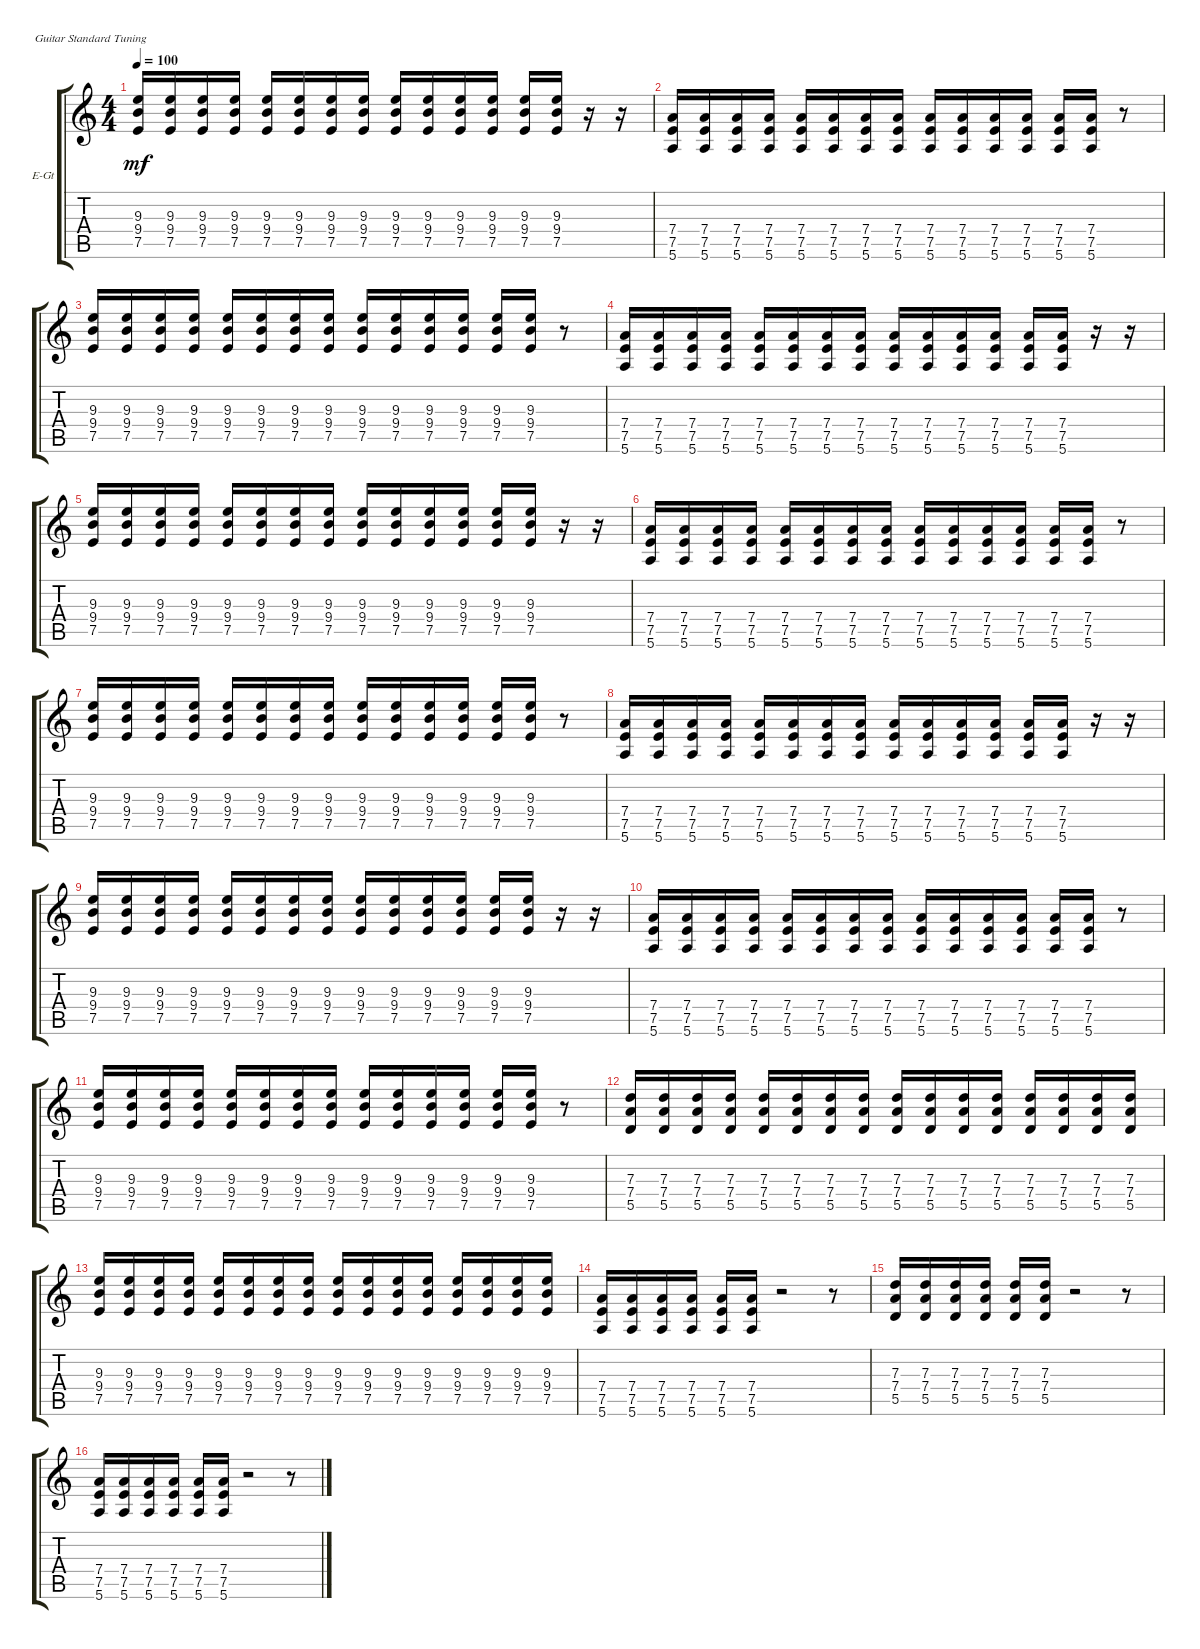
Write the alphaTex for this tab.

\bracketExtendMode groupsimilarinstruments
\firstSystemTrackNameOrientation horizontal
\otherSystemsTrackNameOrientation horizontal
\track ("Electric Guitar" "E-Gt") {instrument acousticgrandpiano}
\staff {score tabs}
\tuning (E4 B3 G3 D3 A2 E2)
\displaytranspose 12
\ts (4 4)
\tempo 100
\clef g2
\ks c
(7.5 9.4 9.3).16{dy mf} (7.5 9.4 9.3).16 (7.5 9.4 9.3).16 (7.5 9.4 9.3).16 (7.5 9.4 9.3).16 (7.5 9.4 9.3).16 (7.5 9.4 9.3).16 (7.5 9.4 9.3).16 (7.5 9.4 9.3).16 (7.5 9.4 9.3).16 (7.5 9.4 9.3).16 (7.5 9.4 9.3).16 (7.5 9.4 9.3).16 (7.5 9.4 9.3).16 r.16 r.16 |
(5.6 7.5 7.4).16 (5.6 7.5 7.4).16 (5.6 7.5 7.4).16 (5.6 7.5 7.4).16 (5.6 7.5 7.4).16 (5.6 7.5 7.4).16 (5.6 7.5 7.4).16 (5.6 7.5 7.4).16 (5.6 7.5 7.4).16 (5.6 7.5 7.4).16 (5.6 7.5 7.4).16 (5.6 7.5 7.4).16 (5.6 7.5 7.4).16 (5.6 7.5 7.4).16 r.8 |
(7.5 9.4 9.3).16 (7.5 9.4 9.3).16 (7.5 9.4 9.3).16 (7.5 9.4 9.3).16 (7.5 9.4 9.3).16 (7.5 9.4 9.3).16 (7.5 9.4 9.3).16 (7.5 9.4 9.3).16 (7.5 9.4 9.3).16 (7.5 9.4 9.3).16 (7.5 9.4 9.3).16 (7.5 9.4 9.3).16 (7.5 9.4 9.3).16 (7.5 9.4 9.3).16 r.8 |
(5.6 7.5 7.4).16 (5.6 7.5 7.4).16 (5.6 7.5 7.4).16 (5.6 7.5 7.4).16 (5.6 7.5 7.4).16 (5.6 7.5 7.4).16 (5.6 7.5 7.4).16 (5.6 7.5 7.4).16 (5.6 7.5 7.4).16 (5.6 7.5 7.4).16 (5.6 7.5 7.4).16 (5.6 7.5 7.4).16 (5.6 7.5 7.4).16 (5.6 7.5 7.4).16 r.16 r.16 |
(7.5 9.4 9.3).16 (7.5 9.4 9.3).16 (7.5 9.4 9.3).16 (7.5 9.4 9.3).16 (7.5 9.4 9.3).16 (7.5 9.4 9.3).16 (7.5 9.4 9.3).16 (7.5 9.4 9.3).16 (7.5 9.4 9.3).16 (7.5 9.4 9.3).16 (7.5 9.4 9.3).16 (7.5 9.4 9.3).16 (7.5 9.4 9.3).16 (7.5 9.4 9.3).16 r.16 r.16 |
(5.6 7.5 7.4).16 (5.6 7.5 7.4).16 (5.6 7.5 7.4).16 (5.6 7.5 7.4).16 (5.6 7.5 7.4).16 (5.6 7.5 7.4).16 (5.6 7.5 7.4).16 (5.6 7.5 7.4).16 (5.6 7.5 7.4).16 (5.6 7.5 7.4).16 (5.6 7.5 7.4).16 (5.6 7.5 7.4).16 (5.6 7.5 7.4).16 (5.6 7.5 7.4).16 r.8 |
(7.5 9.4 9.3).16 (7.5 9.4 9.3).16 (7.5 9.4 9.3).16 (7.5 9.4 9.3).16 (7.5 9.4 9.3).16 (7.5 9.4 9.3).16 (7.5 9.4 9.3).16 (7.5 9.4 9.3).16 (7.5 9.4 9.3).16 (7.5 9.4 9.3).16 (7.5 9.4 9.3).16 (7.5 9.4 9.3).16 (7.5 9.4 9.3).16 (7.5 9.4 9.3).16 r.8 |
(5.6 7.5 7.4).16 (5.6 7.5 7.4).16 (5.6 7.5 7.4).16 (5.6 7.5 7.4).16 (5.6 7.5 7.4).16 (5.6 7.5 7.4).16 (5.6 7.5 7.4).16 (5.6 7.5 7.4).16 (5.6 7.5 7.4).16 (5.6 7.5 7.4).16 (5.6 7.5 7.4).16 (5.6 7.5 7.4).16 (5.6 7.5 7.4).16 (5.6 7.5 7.4).16 r.16 r.16 |
(7.5 9.4 9.3).16 (7.5 9.4 9.3).16 (7.5 9.4 9.3).16 (7.5 9.4 9.3).16 (7.5 9.4 9.3).16 (7.5 9.4 9.3).16 (7.5 9.4 9.3).16 (7.5 9.4 9.3).16 (7.5 9.4 9.3).16 (7.5 9.4 9.3).16 (7.5 9.4 9.3).16 (7.5 9.4 9.3).16 (7.5 9.4 9.3).16 (7.5 9.4 9.3).16 r.16 r.16 |
(5.6 7.5 7.4).16 (5.6 7.5 7.4).16 (5.6 7.5 7.4).16 (5.6 7.5 7.4).16 (5.6 7.5 7.4).16 (5.6 7.5 7.4).16 (5.6 7.5 7.4).16 (5.6 7.5 7.4).16 (5.6 7.5 7.4).16 (5.6 7.5 7.4).16 (5.6 7.5 7.4).16 (5.6 7.5 7.4).16 (5.6 7.5 7.4).16 (5.6 7.5 7.4).16 r.8 |
(7.5 9.4 9.3).16 (7.5 9.4 9.3).16 (7.5 9.4 9.3).16 (7.5 9.4 9.3).16 (7.5 9.4 9.3).16 (7.5 9.4 9.3).16 (7.5 9.4 9.3).16 (7.5 9.4 9.3).16 (7.5 9.4 9.3).16 (7.5 9.4 9.3).16 (7.5 9.4 9.3).16 (7.5 9.4 9.3).16 (7.5 9.4 9.3).16 (7.5 9.4 9.3).16 r.8 |
(5.5 7.4 7.3).16 (5.5 7.4 7.3).16 (5.5 7.4 7.3).16 (5.5 7.4 7.3).16 (5.5 7.4 7.3).16 (5.5 7.4 7.3).16 (5.5 7.4 7.3).16 (5.5 7.4 7.3).16 (5.5 7.4 7.3).16 (5.5 7.4 7.3).16 (5.5 7.4 7.3).16 (5.5 7.4 7.3).16 (5.5 7.4 7.3).16 (5.5 7.4 7.3).16 (5.5 7.4 7.3).16 (5.5 7.4 7.3).16 |
(7.5 9.4 9.3).16 (7.5 9.4 9.3).16 (7.5 9.4 9.3).16 (7.5 9.4 9.3).16 (7.5 9.4 9.3).16 (7.5 9.4 9.3).16 (7.5 9.4 9.3).16 (7.5 9.4 9.3).16 (7.5 9.4 9.3).16 (7.5 9.4 9.3).16 (7.5 9.4 9.3).16 (7.5 9.4 9.3).16 (7.5 9.4 9.3).16 (7.5 9.4 9.3).16 (7.5 9.4 9.3).16 (7.5 9.4 9.3).16 |
(5.6 7.5 7.4).16 (5.6 7.5 7.4).16 (5.6 7.5 7.4).16 (5.6 7.5 7.4).16 (5.6 7.5 7.4).16 (5.6 7.5 7.4).16 r.2 r.8 |
(5.5 7.4 7.3).16 (5.5 7.4 7.3).16 (5.5 7.4 7.3).16 (5.5 7.4 7.3).16 (5.5 7.4 7.3).16 (5.5 7.4 7.3).16 r.2 r.8 |
(5.6 7.5 7.4).16 (5.6 7.5 7.4).16 (5.6 7.5 7.4).16 (5.6 7.5 7.4).16 (5.6 7.5 7.4).16 (5.6 7.5 7.4).16 r.2 r.8
